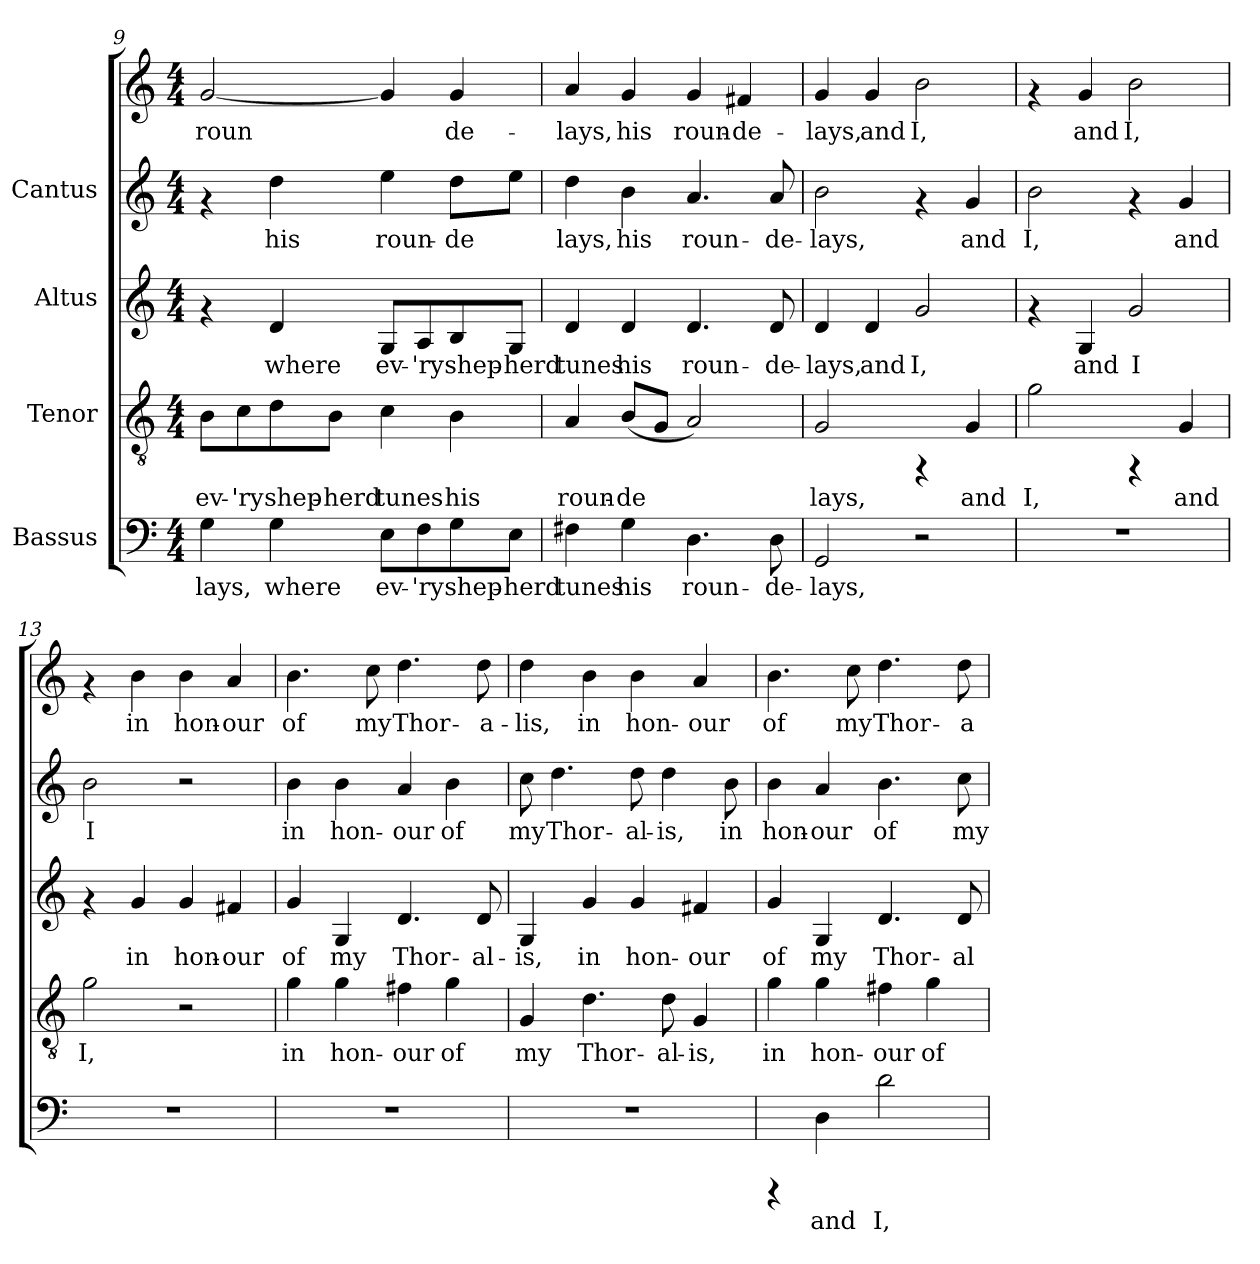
**kern	**text	**kern	**text	**kern	**text	**kern	**text	**kern	**text
*part4	*part4	*part3	*part3	*part2	*part2	*part1	*part1	*part1	*part1
*staff5	*staff5	*staff4	*staff4	*staff3	*staff3	*staff2	*staff2	*staff1	*staff1
*I"Bassus	*	*I"Tenor	*	*I"Altus	*	*I"Cantus	*	*	*
*clefF4	*	*clefGv2	*	*clefG2	*	*clefG2	*	*clefG2	*
*M4/4	*	*M4/4	*	*M4/4	*	*M4/4	*	*M4/4	*
=9	=9	=9	=9	=9	=9	=9	=9	=9	=9
!	!LO:LY:b:cj	!	!LO:LY:b:cj	!	!	!	!	!	!LO:LY:b:cj
4G\	-lays,	8B\L	ev-	4rf	.	4rf	.	[<2g/	roun-
!	!	!	!LO:LY:b:cj	!	!	!	!	!	!
.	.	8c\	-'ry	.	.	.	.	.	.
!	!LO:LY:b:cj	!	!LO:LY:b:cj	!	!LO:LY:b:cj	!	!LO:LY:b:cj	!	!
4G\	where	8d\	shep-	4d/	where	4dd\	-his	.	.
!	!	!	!LO:LY:b:cj	!	!	!	!	!	!
.	.	8B\J	-herd	.	.	.	.	.	.
!	!LO:LY:b:cj	!	!LO:LY:b:cj	!	!LO:LY:b:cj	!	!LO:LY:b:cj	!	!LO:LY:b:cj
8E\L	ev-	4c\	tunes	8G/L	ev-	4ee\	roun-	4g/]	-
!	!LO:LY:b:cj	!	!	!	!LO:LY:b:cj	!	!	!	!
8F\	-'ry	.	.	8A/	-'ry	.	.	.	.
!	!LO:LY:b:cj	!	!LO:LY:b:cj	!	!LO:LY:b:cj	!	!LO:LY:b:cj	!	!LO:LY:b:cj
8G\	shep-	4B\	his	8B/	shep-	8dd\L	-de-	4g/	de-
!	!LO:LY:b:cj	!	!	!	!LO:LY:b:cj	!	!LO:LY:b:cj	!	!
8E\J	-herd	.	.	8G/J	-herd	8ee\J	--	.	.
=10	=10	=10	=10	=10	=10	=10	=10	=10	=10
!	!LO:LY:b:cj	!	!LO:LY:b:cj	!	!LO:LY:b:cj	!	!LO:LY:b:cj	!	!LO:LY:b:cj
4F#X\	tunes	4A/	roun-	4d/	tunes	4dd\	-lays,	4a/	-lays,
!	!LO:LY:b:cj	!	!LO:LY:b:cj	!	!LO:LY:b:cj	!	!LO:LY:b:cj	!	!LO:LY:b:cj
4G\	his	(<8B/L	-de-	4d/	his	4b\	his	4g/	his
!	!	!	!LO:LY:b:cj	!	!	!	!	!	!
.	.	8G/J	--	.	.	.	.	.	.
!	!LO:LY:b:cj	!	!LO:LY:b:cj	!	!LO:LY:b:cj	!	!LO:LY:b:cj	!	!LO:LY:b:cj
4.D\	roun-	2A/)	--	4.d/	roun-	4.a/	roun-	4g/	roun-
!	!	!	!	!	!	!	!	!	!LO:LY:b:cj
.	.	.	.	.	.	.	.	4f#X/	-de-
!	!LO:LY:b:cj	!	!	!	!LO:LY:b:cj	!	!LO:LY:b:cj	!	!
8D\	-de-	.	.	8d/	-de-	8a/	-de-	.	.
!!LO:LB:g=z
=11	=11	=11	=11	=11	=11	=11	=11	=11	=11
!	!LO:LY:b:cj	!	!LO:LY:b:cj	!	!LO:LY:b:cj	!	!LO:LY:b:cj	!	!LO:LY:b:cj
2GG/	-lays,	2G/	-lays,	4d/	-lays,	2b\	lays,	4g/	-lays,
!	!	!	!	!	!LO:LY:b:cj	!	!	!	!LO:LY:b:cj
.	.	.	.	4d/	and	.	.	4g/	and
!	!	!	!	!	!LO:LY:b:cj	!	!	!	!LO:LY:b:cj
2r	.	4rFF	.	2g/	I,	4rf	.	2b\	I,
!	!	!	!LO:LY:b:cj	!	!	!	!LO:LY:b:cj	!	!
.	.	4G/	and	.	.	4g/	and	.	.
=12	=12	=12	=12	=12	=12	=12	=12	=12	=12
!	!	!	!LO:LY:b:cj	!	!	!	!LO:LY:b:cj	!	!
1r	.	2g\	I,	4rf	.	2b\	I,	4rf	.
!	!	!	!	!	!LO:LY:b:cj	!	!	!	!LO:LY:b:cj
.	.	.	.	4G/	and	.	.	4g/	and
!	!	!	!	!	!LO:LY:b:cj	!	!	!	!LO:LY:b:cj
.	.	4rFF	.	2g/	I	4rf	.	2b\	I,
!	!	!	!LO:LY:b:cj	!	!	!	!LO:LY:b:cj	!	!
.	.	4G/	and	.	.	4g/	and	.	.
=13	=13	=13	=13	=13	=13	=13	=13	=13	=13
!	!	!	!LO:LY:b:cj	!	!	!	!LO:LY:b:cj	!	!
1r	.	2g\	I,	4rf	.	2b\	I	4rf	.
!	!	!	!	!	!LO:LY:b:cj	!	!	!	!LO:LY:b:cj
.	.	.	.	4g/	in	.	.	4b\	in
!	!	!	!	!	!LO:LY:b:cj	!	!	!	!LO:LY:b:cj
.	.	2r	.	4g/	hon-	2r	.	4b\	hon-
!	!	!	!	!	!LO:LY:b:cj	!	!	!	!LO:LY:b:cj
.	.	.	.	4f#X/	-our	.	.	4a/	-our
=14	=14	=14	=14	=14	=14	=14	=14	=14	=14
!	!	!	!LO:LY:b:cj	!	!LO:LY:b:cj	!	!LO:LY:b:cj	!	!LO:LY:b:cj
1r	.	4g\	in	4g/	of	4b\	-in	4.b\	of
!	!	!	!LO:LY:b:cj	!	!LO:LY:b:cj	!	!LO:LY:b:cj	!	!
.	.	4g\	hon-	4G/	my	4b\	hon-	.	.
!	!	!	!	!	!	!	!	!	!LO:LY:b:cj
.	.	.	.	.	.	.	.	8cc\	my
!	!	!	!LO:LY:b:cj	!	!LO:LY:b:cj	!	!LO:LY:b:cj	!	!LO:LY:b:cj
.	.	4f#X\	-our	4.d/	Thor-	4a/	-our	4.dd\	Thor-
!	!	!	!LO:LY:b:cj	!	!	!	!LO:LY:b:cj	!	!
.	.	4g\	of	.	.	4b\	of	.	.
!	!	!	!	!	!LO:LY:b:cj	!	!	!	!LO:LY:b:cj
.	.	.	.	8d/	-al-	.	.	8dd\	-a-
!!LO:LB:g=z
=15	=15	=15	=15	=15	=15	=15	=15	=15	=15
!	!	!	!LO:LY:b:cj	!	!LO:LY:b:cj	!	!LO:LY:b:cj	!	!LO:LY:b:cj
1r	.	4G/	my	4G/	-is,	8cc\	my	4dd\	lis,
!	!	!	!	!	!	!	!LO:LY:b:cj	!	!
.	.	.	.	.	.	4.dd\	Thor-	.	.
!	!	!	!LO:LY:b:cj	!	!LO:LY:b:cj	!	!	!	!LO:LY:b:cj
.	.	4.d\	Thor-	4g/	in	.	.	4b\	in
!	!	!	!	!	!LO:LY:b:cj	!	!LO:LY:b:cj	!	!LO:LY:b:cj
.	.	.	.	4g/	hon-	8dd\	-al-	4b\	hon-
!	!	!	!LO:LY:b:cj	!	!	!	!LO:LY:b:cj	!	!
.	.	8d\	-al-	.	.	4dd\	-is,	.	.
!	!	!	!LO:LY:b:cj	!	!LO:LY:b:cj	!	!	!	!LO:LY:b:cj
.	.	4G/	-is,	4f#X/	-our	.	.	4a/	-our
!	!	!	!	!	!	!	!LO:LY:b:cj	!	!
.	.	.	.	.	.	8b\	in	.	.
=16	=16	=16	=16	=16	=16	=16	=16	=16	=16
!	!	!	!LO:LY:b:cj	!	!LO:LY:b:cj	!	!LO:LY:b:cj	!	!LO:LY:b:cj
4rCCC	.	4g\	in	4g/	of	4b\	-hon-	4.b\	of
!	!LO:LY:b:cj	!	!LO:LY:b:cj	!	!LO:LY:b:cj	!	!LO:LY:b:cj	!	!
4D\	and	4g\	hon-	4G/	my	4a/	-our	.	.
!	!	!	!	!	!	!	!	!	!LO:LY:b:cj
.	.	.	.	.	.	.	.	8cc\	my
!	!LO:LY:b:cj	!	!LO:LY:b:cj	!	!LO:LY:b:cj	!	!LO:LY:b:cj	!	!LO:LY:b:cj
2d\	I,	4f#X\	-our	4.d/	Thor-	4.b\	of	4.dd\	Thor-
!	!	!	!LO:LY:b:cj	!	!	!	!	!	!
.	.	4g\	of	.	.	.	.	.	.
!	!	!	!	!	!LO:LY:b:cj	!	!LO:LY:b:cj	!	!LO:LY:b:cj
.	.	.	.	8d/	-al-	8cc\	my	8dd\	-a-
=	=	=	=	=	=	=	=	=	=
*-	*-	*-	*-	*-	*-	*-	*-	*-	*-
